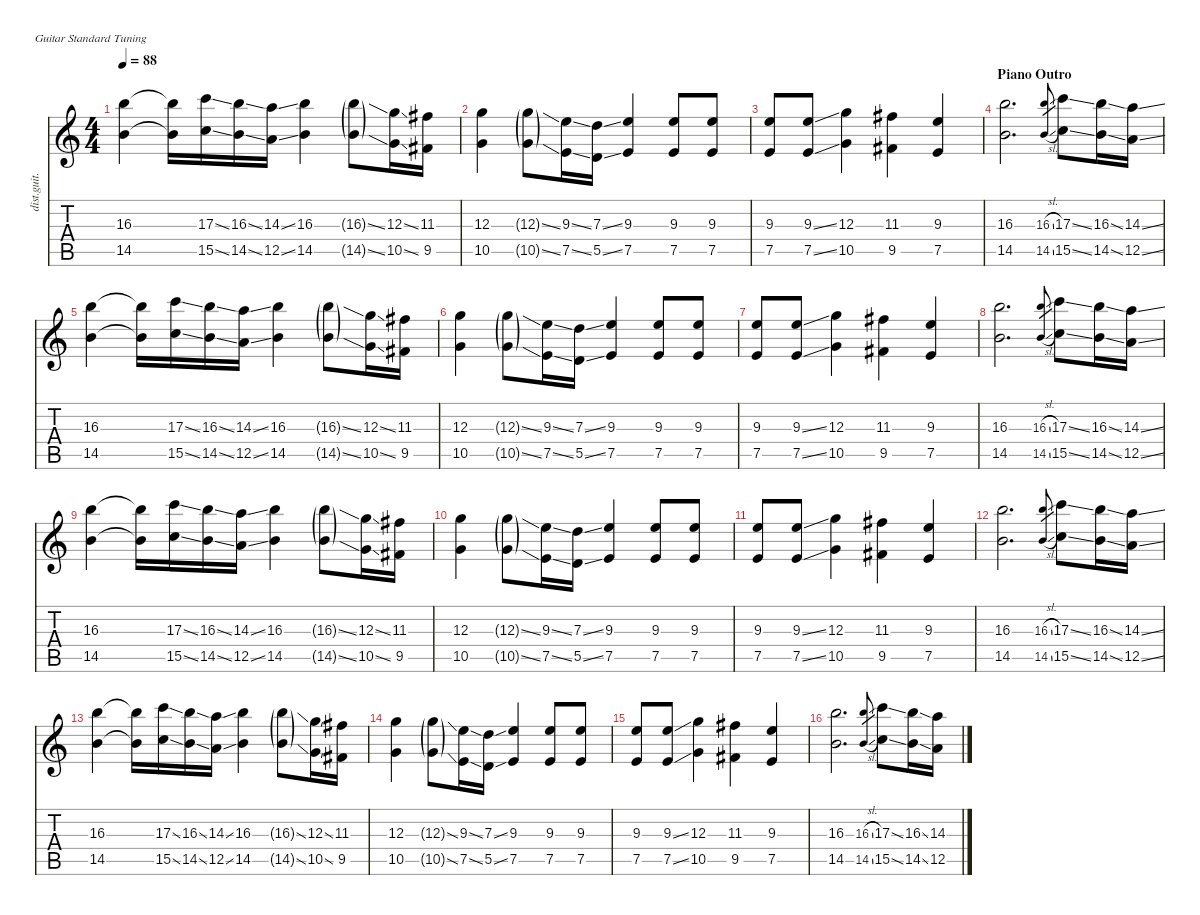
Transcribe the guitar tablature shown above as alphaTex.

\defaultSystemsLayout 4
\hideDynamics
\bracketExtendMode nobrackets
\otherSystemsTrackNameOrientation horizontal
\track ("Guitar 2" "dist.guit.") {instrument distortionguitar}
\staff {score tabs}
\tuning (E4 B3 G3 D3 A2 E2)
\ts (4 4)
\tempo 88
\clef g2
\ks c
(16.3 14.5).4{dy f beam Down} (16.3{t} 14.5{t}).16{beam Down} (17.3{ss} 15.5{ss}).16{beam Down} (16.3{ss} 14.5{ss}).16{beam Down} (14.3{ss} 12.5{ss}).16{beam Down} (16.3 14.5).4{beam Down} (16.3{ss g} 14.5{ss g}).8{dy mp beam Down} (12.3{ss} 10.5{ss}).16{dy f beam Down} (11.3{acc #} 9.5{acc #}).16{beam Down} |
(12.3 10.5).4{beam Down} (12.3{ss g} 10.5{ss g}).8{dy mp beam Down} (9.3{ss} 7.5{ss}).16{dy f beam Down} (7.3{ss} 5.5{ss}).16{beam Down} (9.3 7.5).4{beam Up} (9.3 7.5).8{beam Up} (9.3 7.5).8{beam Up} |
(9.3 7.5).8{beam Up} (9.3{ss} 7.5{ss}).8{beam Up} (12.3 10.5).4{beam Down} (11.3{acc #} 9.5{acc #}).4{beam Down} (9.3 7.5).4{beam Up} |
\section ("" "Piano Outro")
(16.3 14.5).2{d beam Down} (16.3{sl} 14.5{sl}).8{gr dy mf beam Up} (17.3{ss} 15.5{ss}).8{dy f beam Down} (16.3{ss} 14.5{ss}).16{beam Down} (14.3{ss} 12.5{ss}).16{beam Down} |
(16.3 14.5).4{beam Down} (16.3{t} 14.5{t}).16{beam Down} (17.3{ss} 15.5{ss}).16{beam Down} (16.3{ss} 14.5{ss}).16{beam Down} (14.3{ss} 12.5{ss}).16{beam Down} (16.3 14.5).4{beam Down} (16.3{ss g} 14.5{ss g}).8{dy mp beam Down} (12.3{ss} 10.5{ss}).16{dy f beam Down} (11.3{acc #} 9.5{acc #}).16{beam Down} |
(12.3 10.5).4{beam Down} (12.3{ss g} 10.5{ss g}).8{dy mp beam Down} (9.3{ss} 7.5{ss}).16{dy f beam Down} (7.3{ss} 5.5{ss}).16{beam Down} (9.3 7.5).4{beam Up} (9.3 7.5).8{beam Up} (9.3 7.5).8{beam Up} |
(9.3 7.5).8{beam Up} (9.3{ss} 7.5{ss}).8{beam Up} (12.3 10.5).4{beam Down} (11.3{acc #} 9.5{acc #}).4{beam Down} (9.3 7.5).4{beam Up} |
(16.3 14.5).2{d beam Down} (16.3{sl} 14.5{sl}).8{gr dy mf beam Up} (17.3{ss} 15.5{ss}).8{dy f beam Down} (16.3{ss} 14.5{ss}).16{beam Down} (14.3{ss} 12.5{ss}).16{beam Down} |
(16.3 14.5).4{beam Down} (16.3{t} 14.5{t}).16{beam Down} (17.3{ss} 15.5{ss}).16{beam Down} (16.3{ss} 14.5{ss}).16{beam Down} (14.3{ss} 12.5{ss}).16{beam Down} (16.3 14.5).4{beam Down} (16.3{ss g} 14.5{ss g}).8{dy mp beam Down} (12.3{ss} 10.5{ss}).16{dy f beam Down} (11.3{acc #} 9.5{acc #}).16{beam Down} |
(12.3 10.5).4{beam Down} (12.3{ss g} 10.5{ss g}).8{dy mp beam Down} (9.3{ss} 7.5{ss}).16{dy f beam Down} (7.3{ss} 5.5{ss}).16{beam Down} (9.3 7.5).4{beam Up} (9.3 7.5).8{beam Up} (9.3 7.5).8{beam Up} |
(9.3 7.5).8{beam Up} (9.3{ss} 7.5{ss}).8{beam Up} (12.3 10.5).4{beam Down} (11.3{acc #} 9.5{acc #}).4{beam Down} (9.3 7.5).4{beam Up} |
(16.3 14.5).2{d beam Down} (16.3{sl} 14.5{sl}).8{gr dy mf beam Up} (17.3{ss} 15.5{ss}).8{dy f beam Down} (16.3{ss} 14.5{ss}).16{beam Down} (14.3{ss} 12.5{ss}).16{beam Down} |
(16.3 14.5).4{beam Down} (16.3{t} 14.5{t}).16{beam Down} (17.3{ss} 15.5{ss}).16{beam Down} (16.3{ss} 14.5{ss}).16{beam Down} (14.3{ss} 12.5{ss}).16{beam Down} (16.3 14.5).4{beam Down} (16.3{ss g} 14.5{ss g}).8{dy mp beam Down} (12.3{ss} 10.5{ss}).16{dy f beam Down} (11.3{acc #} 9.5{acc #}).16{beam Down} |
(12.3 10.5).4{beam Down} (12.3{ss g} 10.5{ss g}).8{dy mp beam Down} (9.3{ss} 7.5{ss}).16{dy f beam Down} (7.3{ss} 5.5{ss}).16{beam Down} (9.3 7.5).4{beam Up} (9.3 7.5).8{beam Up} (9.3 7.5).8{beam Up} |
(9.3 7.5).8{beam Up} (9.3{ss} 7.5{ss}).8{beam Up} (12.3 10.5).4{beam Down} (11.3{acc #} 9.5{acc #}).4{beam Down} (9.3 7.5).4{beam Up} |
(16.3 14.5).2{d beam Down} (16.3{sl} 14.5{sl}).8{gr dy mf beam Up} (17.3{ss} 15.5{ss}).8{dy f beam Down} (16.3{ss} 14.5{ss}).16{beam Down} (14.3{ss} 12.5{ss}).16{beam Down}
